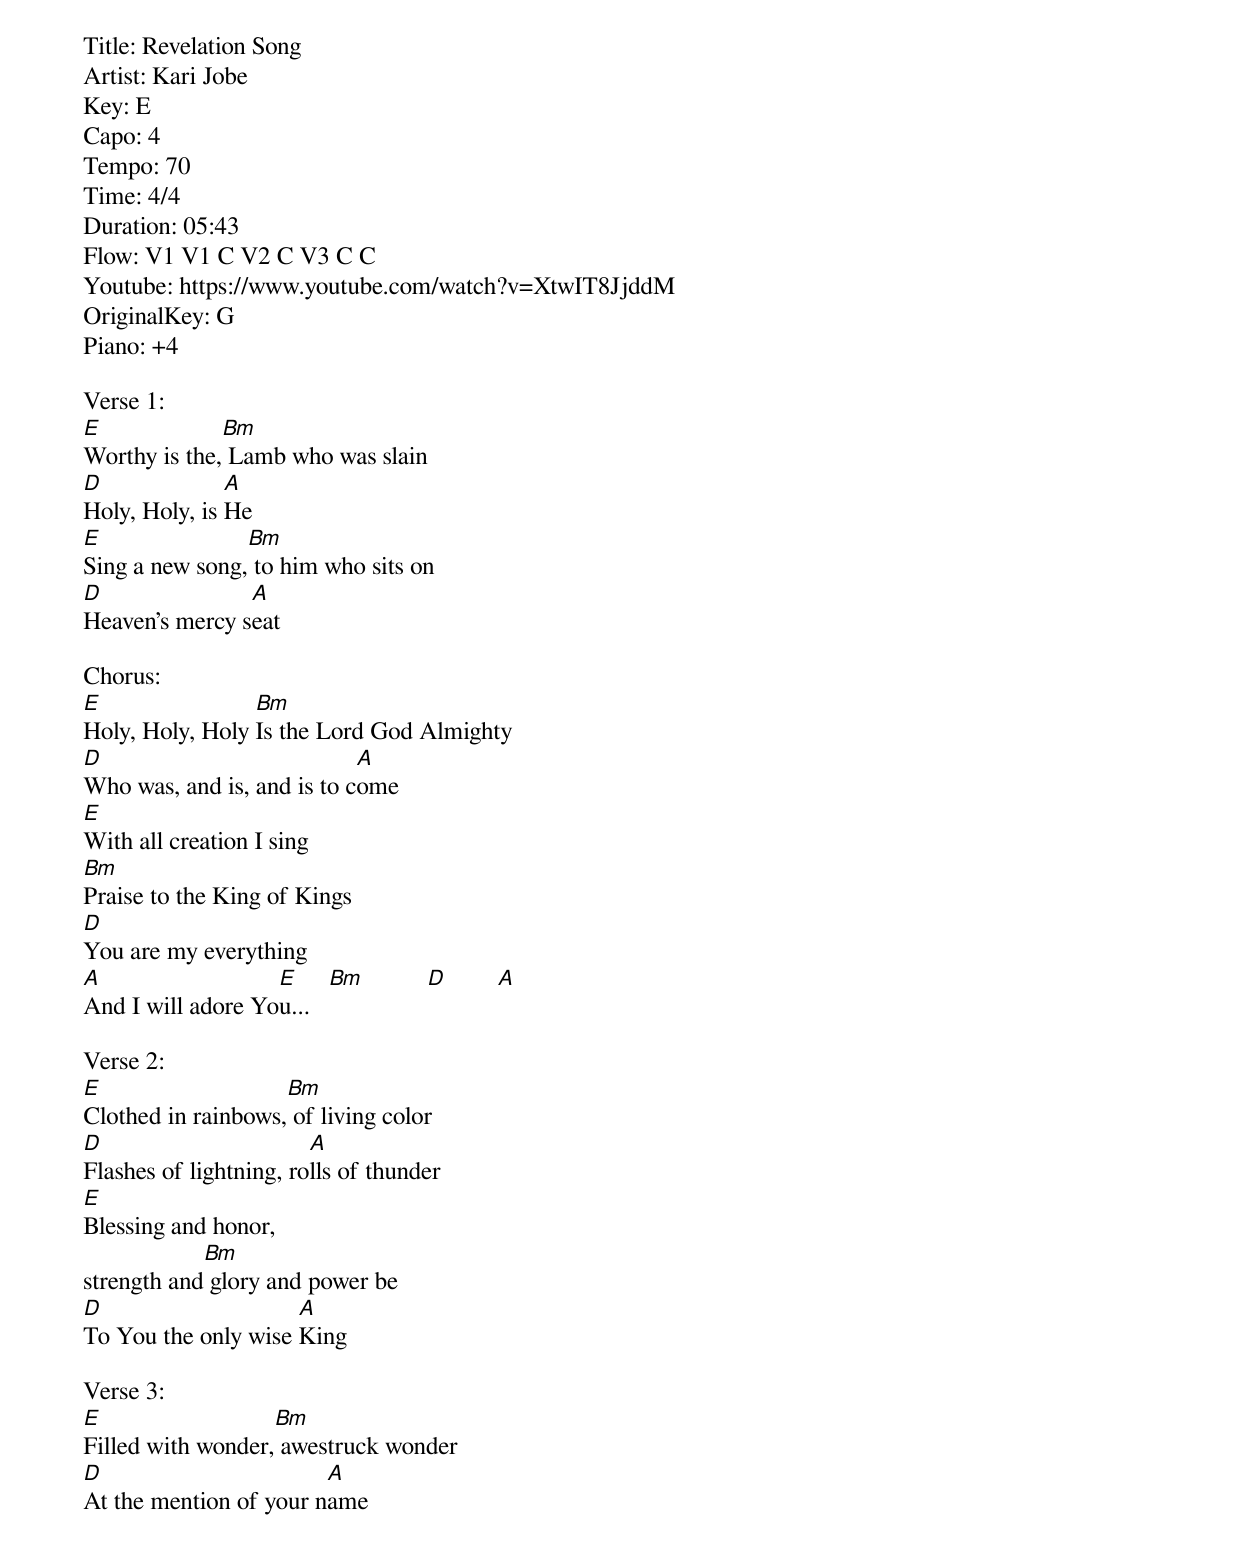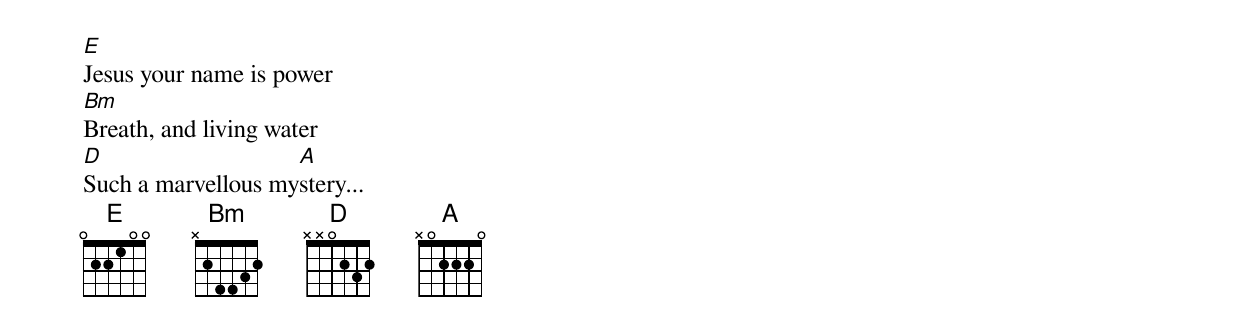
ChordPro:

Title: Revelation Song
Artist: Kari Jobe
Key: E
Capo: 4
Tempo: 70
Time: 4/4
Duration: 05:43
Flow: V1 V1 C V2 C V3 C C
Youtube: https://www.youtube.com/watch?v=XtwIT8JjddM
OriginalKey: G
Piano: +4

Verse 1:
[E]Worthy is the,[Bm] Lamb who was slain
[D]Holy, Holy, is [A]He
[E]Sing a new song,[Bm] to him who sits on
[D]Heaven's mercy s[A]eat

Chorus:
[E]Holy, Holy, Holy [Bm]Is the Lord God Almighty
[D]Who was, and is, and is to c[A]ome
[E]With all creation I sing
[Bm]Praise to the King of Kings
[D]You are my everything
[A]And I will adore Yo[E]u...   [Bm]          [D]        [A]

Verse 2:
[E]Clothed in rainbows,[Bm] of living color
[D]Flashes of lightning, ro[A]lls of thunder
[E]Blessing and honor,
strength and[Bm] glory and power be
[D]To You the only wise [A]King

Verse 3:
[E]Filled with wonder,[Bm] awestruck wonder
[D]At the mention of your n[A]ame
[E]Jesus your name is power
[Bm]Breath, and living water
[D]Such a marvellous my[A]stery...
